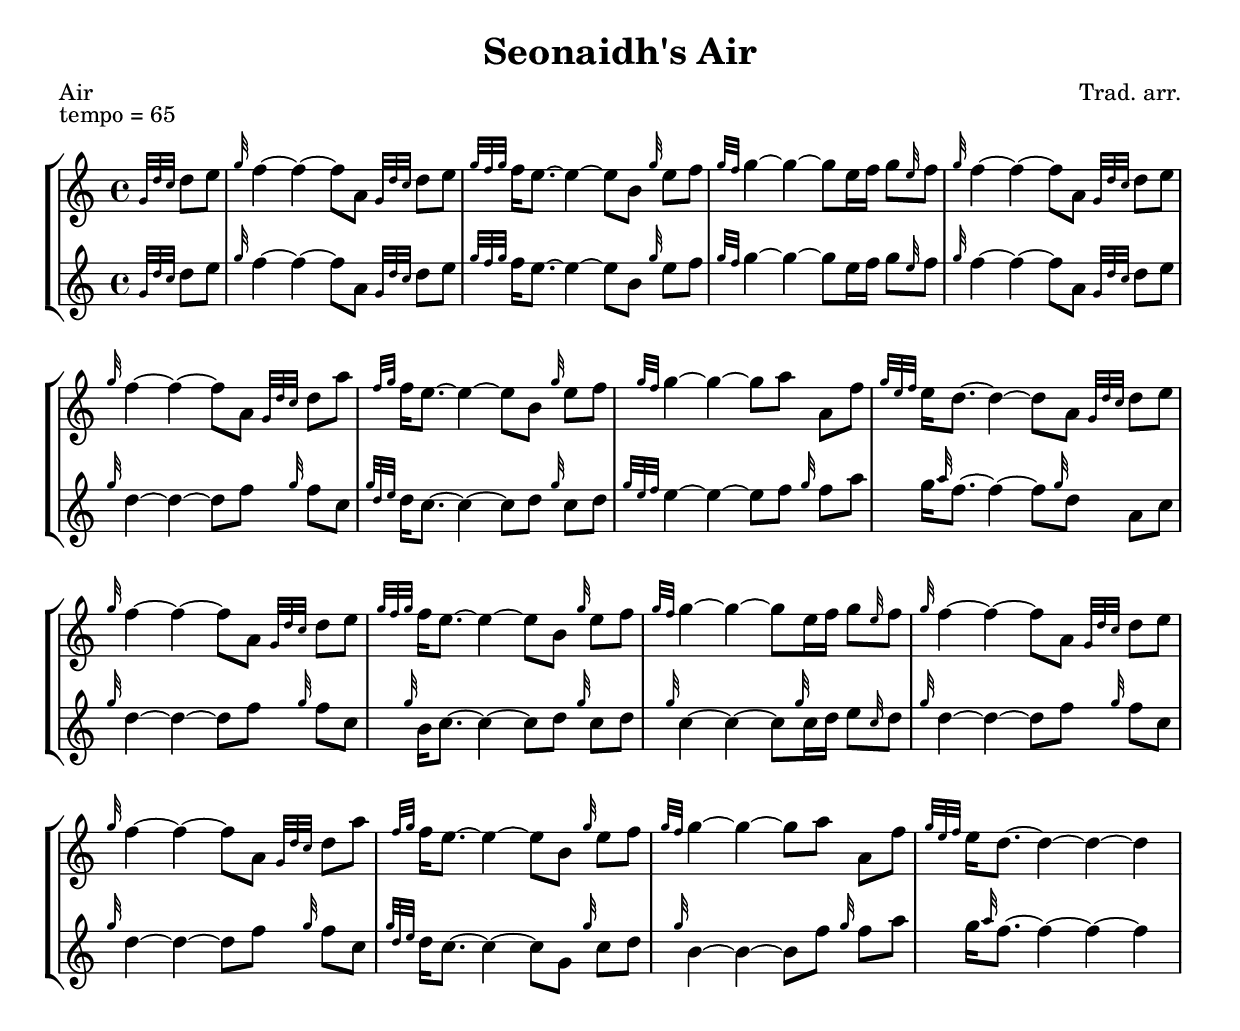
\version "2.18.2"

\include "bagpipe.ly"

\header {
	title = "Seonaidh's Air"
	% subtitle = "Subtitle"
	% poet = "Librettiste"
	meter = "Air"
	piece = "tempo = 65"
	% composer = "Composer"
	arranger = "Trad. arr."
	% opus = "Opus"
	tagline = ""
}

\score {
	{
		\parallelMusic #'(voiceA voiceB) {
			\hideKeySignature
			\time 4/4

			% MELODY:
			\partial 4 \thrwd d8 e
			\grg f4~ f~ f8 a \thrwd d[ e] \dblf f16 e8.~ e4~ e8 b \grg e[ f]
			\dblg g4~ g~ g8 e16 f g8 \gre f \grg f4~ f~ f8 a \thrwd d e |

			\hideKeySignature
			% HARMONY:
			\partial 4 \thrwd d8 e
			\grg f4~ f~ f8 a \thrwd d[ e] \dblf f16 e8.~ e4~ e8 b \grg e[ f]
			\dblg g4~ g~ g8 e16 f g8 \gre f \grg f4~ f~ f8 a \thrwd d e |

			\break

			% MELODY:
			\grg f4~ f~ f8 a \thrwd d[ A] \hdblf f16 e8.~ e4~ e8 b \grg e[ f]
			\dblg g4~ g~ g8 A a[ f] \dble e16 d8.~ d4~ d8 a \thrwd d e |

			% HARMONY
			\grg d4~ d~ d8 f \grg f[ c] \dbld d16 c8.~ c4~ c8 d \grg c[ d]
			\dble e4~ e~ e8 f \grg f[ A] g16 \grA f8.~ f4~ f8 \grg d a[ c] |

			\break


			% MELODY:
			\grg f4~ f~ f8 a \thrwd d[ e] \dblf f16 e8.~ e4~ e8 b \grg e[ f]
			\dblg g4~ g~ g8 e16 f g8 \gre f \grg f4~ f~ f8 a \thrwd d e |

			% HARMONY:
			\grg d4~ d~ d8 f \grg f[ c] \grg b16 c8.~ c4~ c8 d \grg c[ d]
			\grg c4~ c~ c8 \grg c16 d e8 \grc d \grg d4~ d~ d8 f \grg f[ c] |

			\break

			% MELODY:
			\grg f4~ f~ f8 a \thrwd d[ A] \hdblf f16 e8.~ e4~ e8 b \grg e[ f]
			\dblg g4~ g~ g8 A a[ f] \dble e16 d8.~ d4~ d4~ d4 |

			% HARMONY
			\grg d4~ d~ d8 f \grg f[ c] \dbld d16 c8.~ c4~ c8 G \grg c[ d]
			\grg b4~ b~ b8 f \grg f[ A] g16 \grA f8.~ f4~ f4~ f4 |
		}

		\new StaffGroup <<
    	\new Staff << \voiceA >>
    	\new Staff << \voiceB >>
    	>>
	}

	\layout {
		indent = 0.0\cm
		\context { \Score \remove "Bar_number_engraver" }
	}
	
	% \midi {}
}

